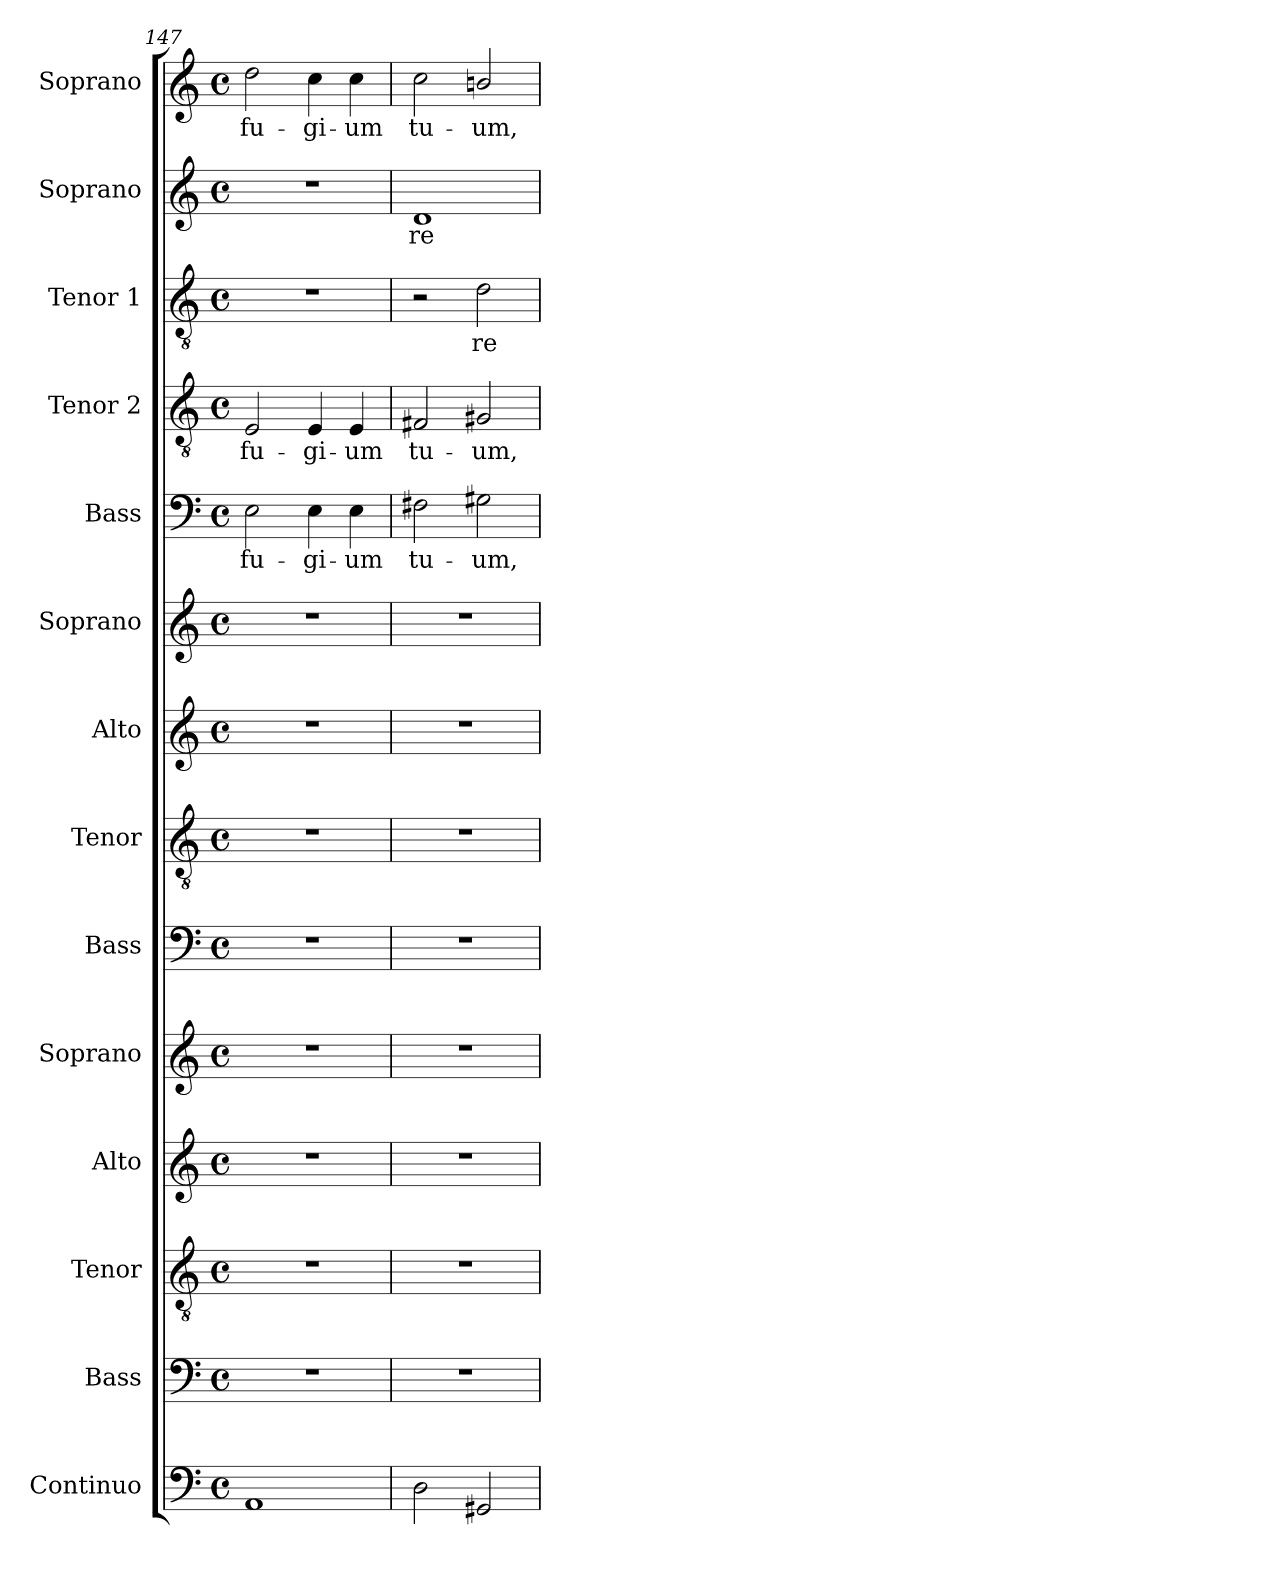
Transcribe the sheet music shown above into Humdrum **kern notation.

**kern	**kern	**kern	**kern	**kern	**kern	**kern	**kern	**kern	**kern	**text	**kern	**text	**kern	**text	**kern	**text	**kern	**text
*part14	*part13	*part12	*part11	*part10	*part9	*part8	*part7	*part6	*part5	*part5	*part4	*part4	*part3	*part3	*part2	*part2	*part1	*part1
*staff14	*staff13	*staff12	*staff11	*staff10	*staff9	*staff8	*staff7	*staff6	*staff5	*staff5	*staff4	*staff4	*staff3	*staff3	*staff2	*staff2	*staff1	*staff1
*I"Continuo	*I"Bass	*I"Tenor	*I"Alto	*I"Soprano	*I"Bass	*I"Tenor	*I"Alto	*I"Soprano	*I"Bass	*	*I"Tenor 2	*	*I"Tenor 1	*	*I"Soprano	*	*I"Soprano	*
*I'Cont.	*I'B.	*I'T.	*I'A.	*I'S.	*I'B.	*I'T.	*I'A.	*I'S.	*I'B.	*	*I'T2.	*	*I'T1.	*	*I'S.	*	*I'S.	*
*clefF4	*clefF4	*clefGv2	*clefG2	*clefG2	*clefF4	*clefGv2	*clefG2	*clefG2	*clefF4	*	*clefGv2	*	*clefGv2	*	*clefG2	*	*clefG2	*
*	*	*ITrd7c12	*	*	*	*ITrd7c12	*	*	*	*	*ITrd7c12	*	*ITrd7c12	*	*	*	*	*
*k[]	*k[]	*k[]	*k[]	*k[]	*k[]	*k[]	*k[]	*k[]	*k[]	*	*k[]	*	*k[]	*	*k[]	*	*k[]	*
*C:	*C:	*C:	*C:	*C:	*C:	*C:	*C:	*C:	*C:	*	*C:	*	*C:	*	*C:	*	*C:	*
*M4/4	*M4/4	*M4/4	*M4/4	*M4/4	*M4/4	*M4/4	*M4/4	*M4/4	*M4/4	*	*M4/4	*	*M4/4	*	*M4/4	*	*M4/4	*
*met(c)	*met(c)	*met(c)	*met(c)	*met(c)	*met(c)	*met(c)	*met(c)	*met(c)	*met(c)	*	*met(c)	*	*met(c)	*	*met(c)	*	*met(c)	*
=147	=147	=147	=147	=147	=147	=147	=147	=147	=147	=147	=147	=147	=147	=147	=147	=147	=147	=147
!	!	!	!	!	!	!	!	!	!	!LO:LY:b:color=#000000	!	!	!	!	!	!	!	!
!	!	!	!	!	!	!	!	!	!	!	!	!LO:LY:b:color=#000000	!	!	!	!	!	!
!	!	!	!	!	!	!	!	!	!	!	!	!	!	!	!	!	!	!LO:LY:b:color=#000000
1AAi	1r	1r	1r	1r	1r	1r	1r	1r	2Ei\	-fu-	2EEi/	-fu-	1r	.	1r	.	2ddi\	-fu-
!	!	!	!	!	!	!	!	!	!	!LO:LY:b:color=#000000	!	!	!	!	!	!	!	!
!	!	!	!	!	!	!	!	!	!	!	!	!LO:LY:b:color=#000000	!	!	!	!	!	!
!	!	!	!	!	!	!	!	!	!	!	!	!	!	!	!	!	!	!LO:LY:b:color=#000000
.	.	.	.	.	.	.	.	.	4Ei\	-gi-	4EEi/	-gi-	.	.	.	.	4cci\	-gi-
!	!	!	!	!	!	!	!	!	!	!LO:LY:b:color=#000000	!	!	!	!	!	!	!	!
!	!	!	!	!	!	!	!	!	!	!	!	!LO:LY:b:color=#000000	!	!	!	!	!	!
!	!	!	!	!	!	!	!	!	!	!	!	!	!	!	!	!	!	!LO:LY:b:color=#000000
.	.	.	.	.	.	.	.	.	4Ei\	-um	4EEi/	-um	.	.	.	.	4cci\	-um
=148	=148	=148	=148	=148	=148	=148	=148	=148	=148	=148	=148	=148	=148	=148	=148	=148	=148	=148
!	!	!	!	!	!	!	!	!	!	!LO:LY:b:color=#000000	!	!	!	!	!	!	!	!
!	!	!	!	!	!	!	!	!	!	!	!	!LO:LY:b:color=#000000	!	!	!	!	!	!
!	!	!	!	!	!	!	!	!	!	!	!	!	!	!	!	!LO:LY:b:color=#000000	!	!
!	!	!	!	!	!	!	!	!	!	!	!	!	!	!	!	!	!	!LO:LY:b:color=#000000
2Di\	1r	1r	1r	1r	1r	1r	1r	1r	2F#Xi\	tu-	2FF#Xi/	tu-	2r	.	1di	re-	2cci\	tu-
!	!	!	!	!	!	!	!	!	!	!LO:LY:b:color=#000000	!	!	!	!	!	!	!	!
!	!	!	!	!	!	!	!	!	!	!	!	!LO:LY:b:color=#000000	!	!	!	!	!	!
!	!	!	!	!	!	!	!	!	!	!	!	!	!	!LO:LY:b:color=#000000	!	!	!	!
!	!	!	!	!	!	!	!	!	!	!	!	!	!	!	!	!	!	!LO:LY:b:color=#000000
2GG#Xi/	.	.	.	.	.	.	.	.	2G#Xi\	-um,	2GG#Xi/	-um,	2Di\	re-	.	.	2bni/	-um,
=	=	=	=	=	=	=	=	=	=	=	=	=	=	=	=	=	=	=
*-	*-	*-	*-	*-	*-	*-	*-	*-	*-	*-	*-	*-	*-	*-	*-	*-	*-	*-
